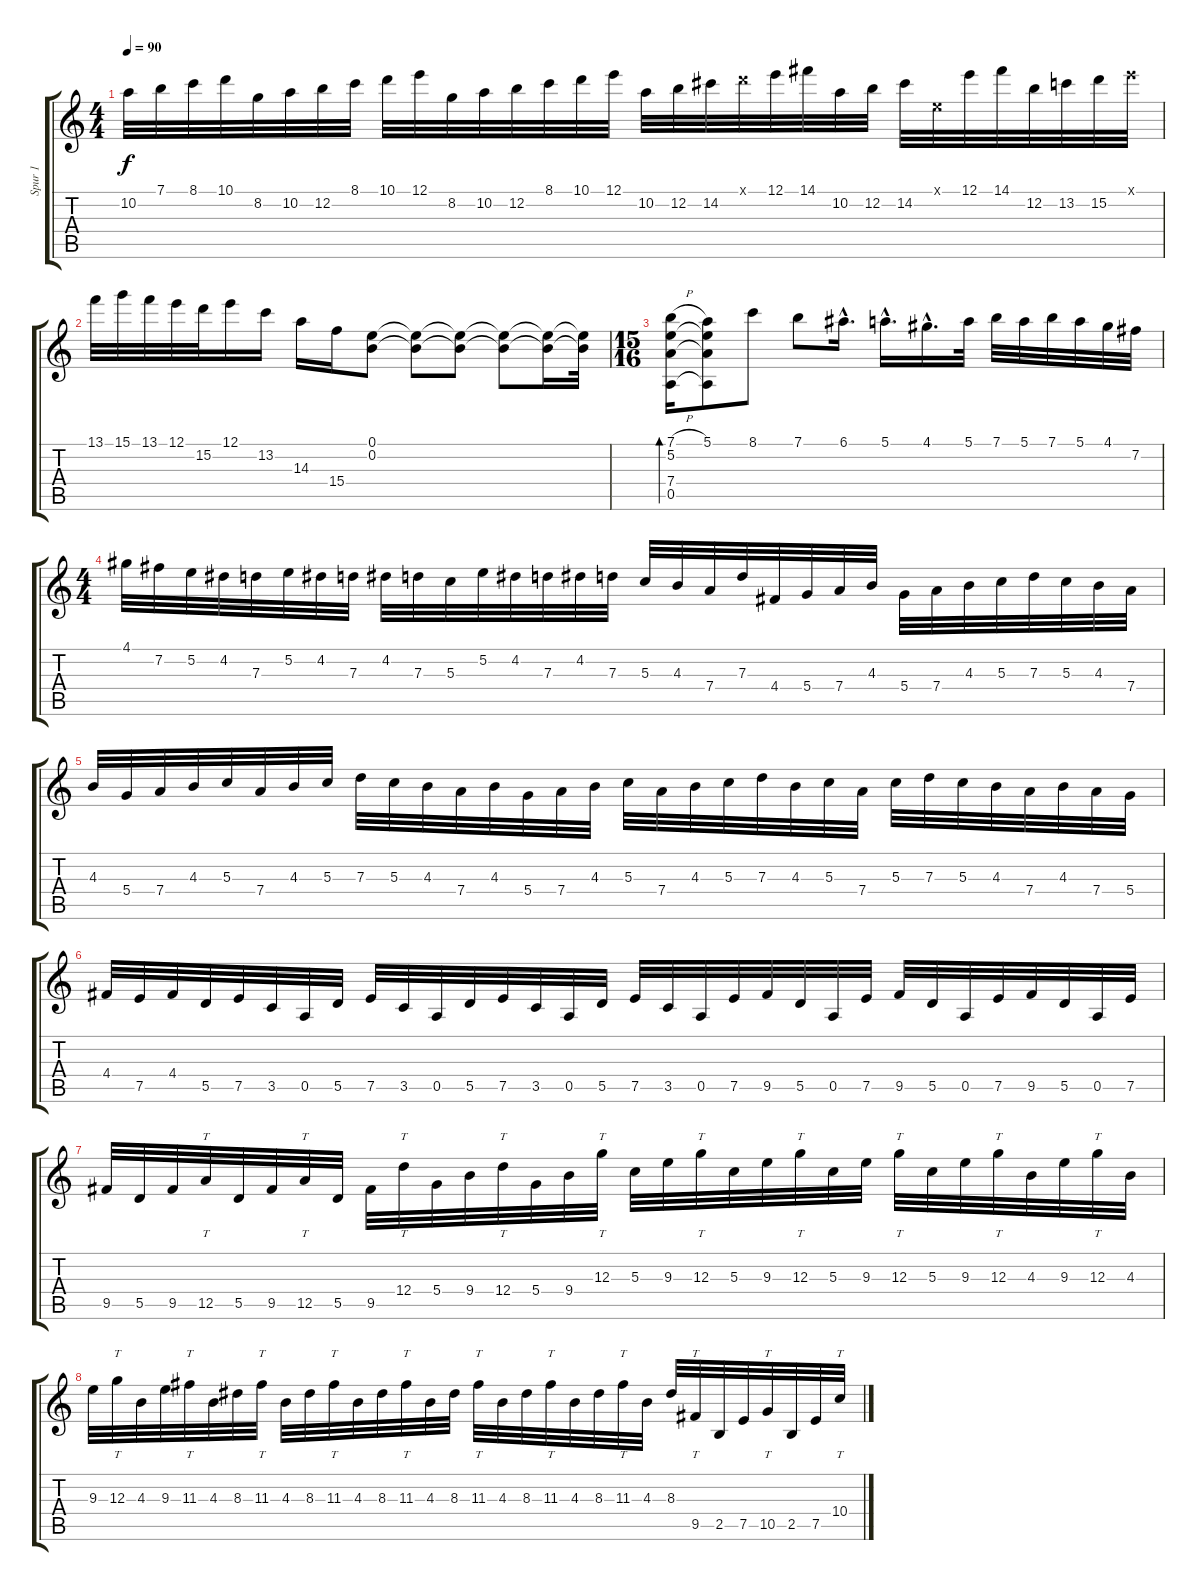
\track ("Spur 1" "Spur 1") {instrument acousticguitarnylon}
\staff {score tabs}
\tuning (E4 B3 G3 D3 A2 E2) {hide}
\ts (4 4)
\tempo 90
\clef g2
\ks c
10.2.32{dy f} 7.1.32 8.1.32 10.1.32 8.2.32 10.2.32 12.2.32 8.1.32 10.1.32 12.1.32 8.2.32 10.2.32 12.2.32 8.1.32 10.1.32 12.1.32 10.2.32 12.2.32 14.2.32 10.1{x}.32 12.1.32 14.1.32 10.2.32 12.2.32 14.2.32 0.1{x}.32 12.1.32 14.1.32 12.2.32 13.2.32 15.2.32 12.1{x}.32 |
13.1.32 15.1.32 13.1.32 12.1.32 15.2.32 12.1.16 13.2.16 14.3.16 15.4.16 (0.1 0.2).8 (0.1{t} 0.2{t}).8 (0.1{t} 0.2{t}).8 (0.1{t} 0.2{t}).8 (0.1{t} 0.2{t}).16 (0.1{t} 0.2{t}).32 |
\ts (15 16)
(7.1{h} 5.2 7.4 0.5).16{bd 480} (5.1 5.2{t} 7.4{t} 0.5{t}).8 8.1.8 7.1.8 6.1{hac}.16{d} 5.1{hac}.16{d} 4.1{hac}.16{d} 5.1.32 7.1.32 5.1.32 7.1.32 5.1.32 4.1.32 7.2.32 |
\ts (4 4)
4.1.32 7.2.32 5.2.32 4.2.32 7.3.32 5.2.32 4.2.32 7.3.32 4.2.32 7.3.32 5.3.32 5.2.32 4.2.32 7.3.32 4.2.32 7.3.32 5.3.32 4.3.32 7.4.32 7.3.32 4.4.32 5.4.32 7.4.32 4.3.32 5.4.32 7.4.32 4.3.32 5.3.32 7.3.32 5.3.32 4.3.32 7.4.32 |
4.3.32 5.4.32 7.4.32 4.3.32 5.3.32 7.4.32 4.3.32 5.3.32 7.3.32 5.3.32 4.3.32 7.4.32 4.3.32 5.4.32 7.4.32 4.3.32 5.3.32 7.4.32 4.3.32 5.3.32 7.3.32 4.3.32 5.3.32 7.4.32 5.3.32 7.3.32 5.3.32 4.3.32 7.4.32 4.3.32 7.4.32 5.4.32 |
4.4.32 7.5.32 4.4.32 5.5.32 7.5.32 3.5.32 0.5.32 5.5.32 7.5.32 3.5.32 0.5.32 5.5.32 7.5.32 3.5.32 0.5.32 5.5.32 7.5.32 3.5.32 0.5.32 7.5.32 9.5.32 5.5.32 0.5.32 7.5.32 9.5.32 5.5.32 0.5.32 7.5.32 9.5.32 5.5.32 0.5.32 7.5.32 |
9.5.32 5.5.32 9.5.32 12.5.32{tt} 5.5.32 9.5.32 12.5.32{tt} 5.5.32 9.5.32 12.4.32{tt} 5.4.32 9.4.32 12.4.32{tt} 5.4.32 9.4.32 12.3.32{tt} 5.3.32 9.3.32 12.3.32{tt} 5.3.32 9.3.32 12.3.32{tt} 5.3.32 9.3.32 12.3.32{tt} 5.3.32 9.3.32 12.3.32{tt} 4.3.32 9.3.32 12.3.32{tt} 4.3.32 |
9.3.32 12.3.32{tt} 4.3.32 9.3.32 11.3.32{tt} 4.3.32 8.3.32 11.3.32{tt} 4.3.32 8.3.32 11.3.32{tt} 4.3.32 8.3.32 11.3.32{tt} 4.3.32 8.3.32 11.3.32{tt} 4.3.32 8.3.32 11.3.32{tt} 4.3.32 8.3.32 11.3.32{tt} 4.3.32 8.3.32 9.5.32{tt} 2.5.32 7.5.32 10.5.32{tt} 2.5.32 7.5.32 10.4.32{tt}
